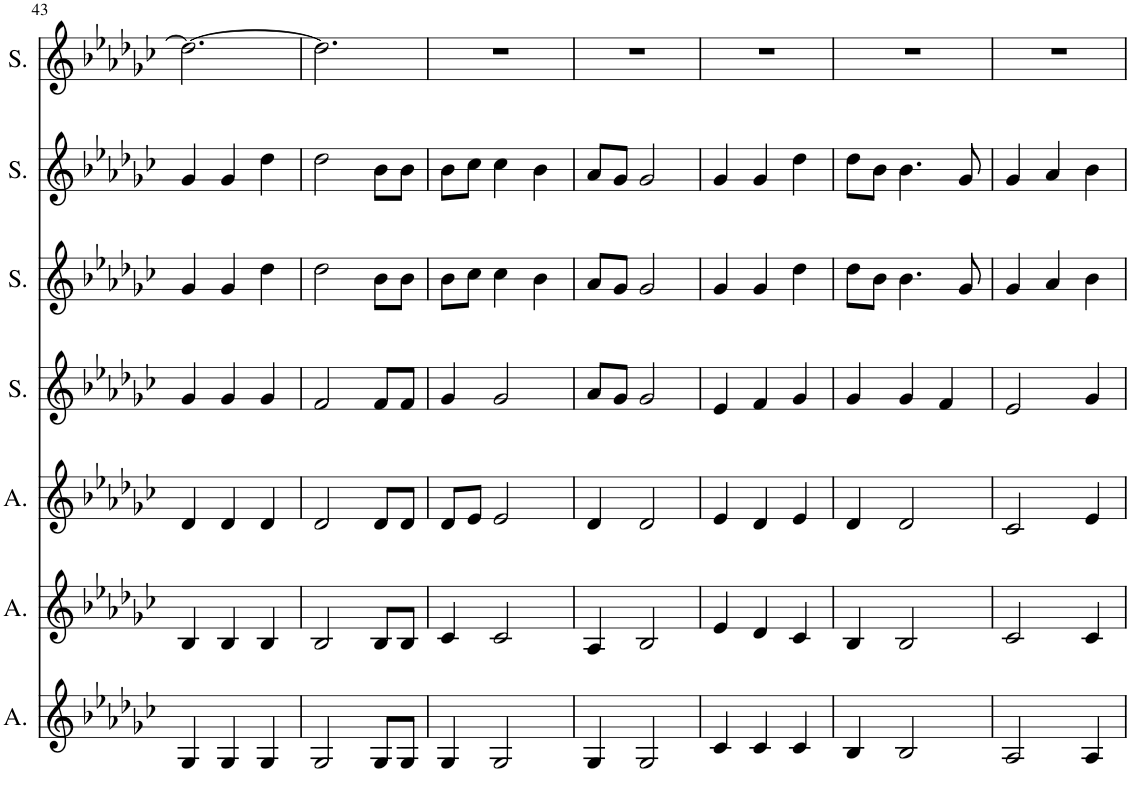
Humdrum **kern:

**kern	**kern	**kern	**kern	**kern	**kern	**kern
*part7	*part6	*part5	*part4	*part3	*part2	*part1
*staff7	*staff6	*staff5	*staff4	*staff3	*staff2	*staff1
*I"A3	*I"A2	*I"A1	*I"S3	*I"S2	*I"S1	*I"Solo
*I'A.	*I'A.	*I'A.	*I'S.	*I'S.	*I'S.	*I'S.
!!LO:PB:g=z
*clefG2	*clefG2	*clefG2	*clefG2	*clefG2	*clefG2	*clefG2
*k[b-e-a-d-g-c-]	*k[b-e-a-d-g-c-]	*k[b-e-a-d-g-c-]	*k[b-e-a-d-g-c-]	*k[b-e-a-d-g-c-]	*k[b-e-a-d-g-c-]	*k[b-e-a-d-g-c-]
*M3/4	*M3/4	*M3/4	*M3/4	*M3/4	*M3/4	*M3/4
=43	=43	=43	=43	=43	=43	=43
4G-/	4B-/	4d-/	4g-/	4g-/	4g-/	2.dd-\_
4G-/	4B-/	4d-/	4g-/	4g-/	4g-/	.
4G-/	4B-/	4d-/	4g-/	4dd-\	4dd-\	.
=44	=44	=44	=44	=44	=44	=44
2G-/	2B-/	2d-/	2f/	2dd-\	2dd-\	2.dd-\]
8G-/L	8B-/L	8d-/L	8f/L	8b-\L	8b-\L	.
8G-/J	8B-/J	8d-/J	8f/J	8b-\J	8b-\J	.
=45	=45	=45	=45	=45	=45	=45
4G-/	4c-/	8d-/L	4g-/	8b-\L	8b-\L	2.r
.	.	8e-/J	.	8cc-\J	8cc-\J	.
2G-/	2c-/	2e-/	2g-/	4cc-\	4cc-\	.
.	.	.	.	4b-\	4b-\	.
=46	=46	=46	=46	=46	=46	=46
4G-/	4A-/	4d-/	8a-/L	8a-/L	8a-/L	2.r
.	.	.	8g-/J	8g-/J	8g-/J	.
2G-/	2B-/	2d-/	2g-/	2g-/	2g-/	.
=47	=47	=47	=47	=47	=47	=47
4c-/	4e-/	4e-/	4e-/	4g-/	4g-/	2.r
4c-/	4d-/	4d-/	4f/	4g-/	4g-/	.
4c-/	4c-/	4e-/	4g-/	4dd-\	4dd-\	.
=48	=48	=48	=48	=48	=48	=48
4B-/	4B-/	4d-/	4g-/	8dd-\L	8dd-\L	2.r
.	.	.	.	8b-\J	8b-\J	.
2B-/	2B-/	2d-/	4g-/	4.b-\	4.b-\	.
.	.	.	4f/	.	.	.
.	.	.	.	8g-/	8g-/	.
=49	=49	=49	=49	=49	=49	=49
2A-/	2c-/	2c-/	2e-/	4g-/	4g-/	2.r
.	.	.	.	4a-/	4a-/	.
4A-/	4c-/	4e-/	4g-/	4b-\	4b-\	.
=	=	=	=	=	=	=
*-	*-	*-	*-	*-	*-	*-
